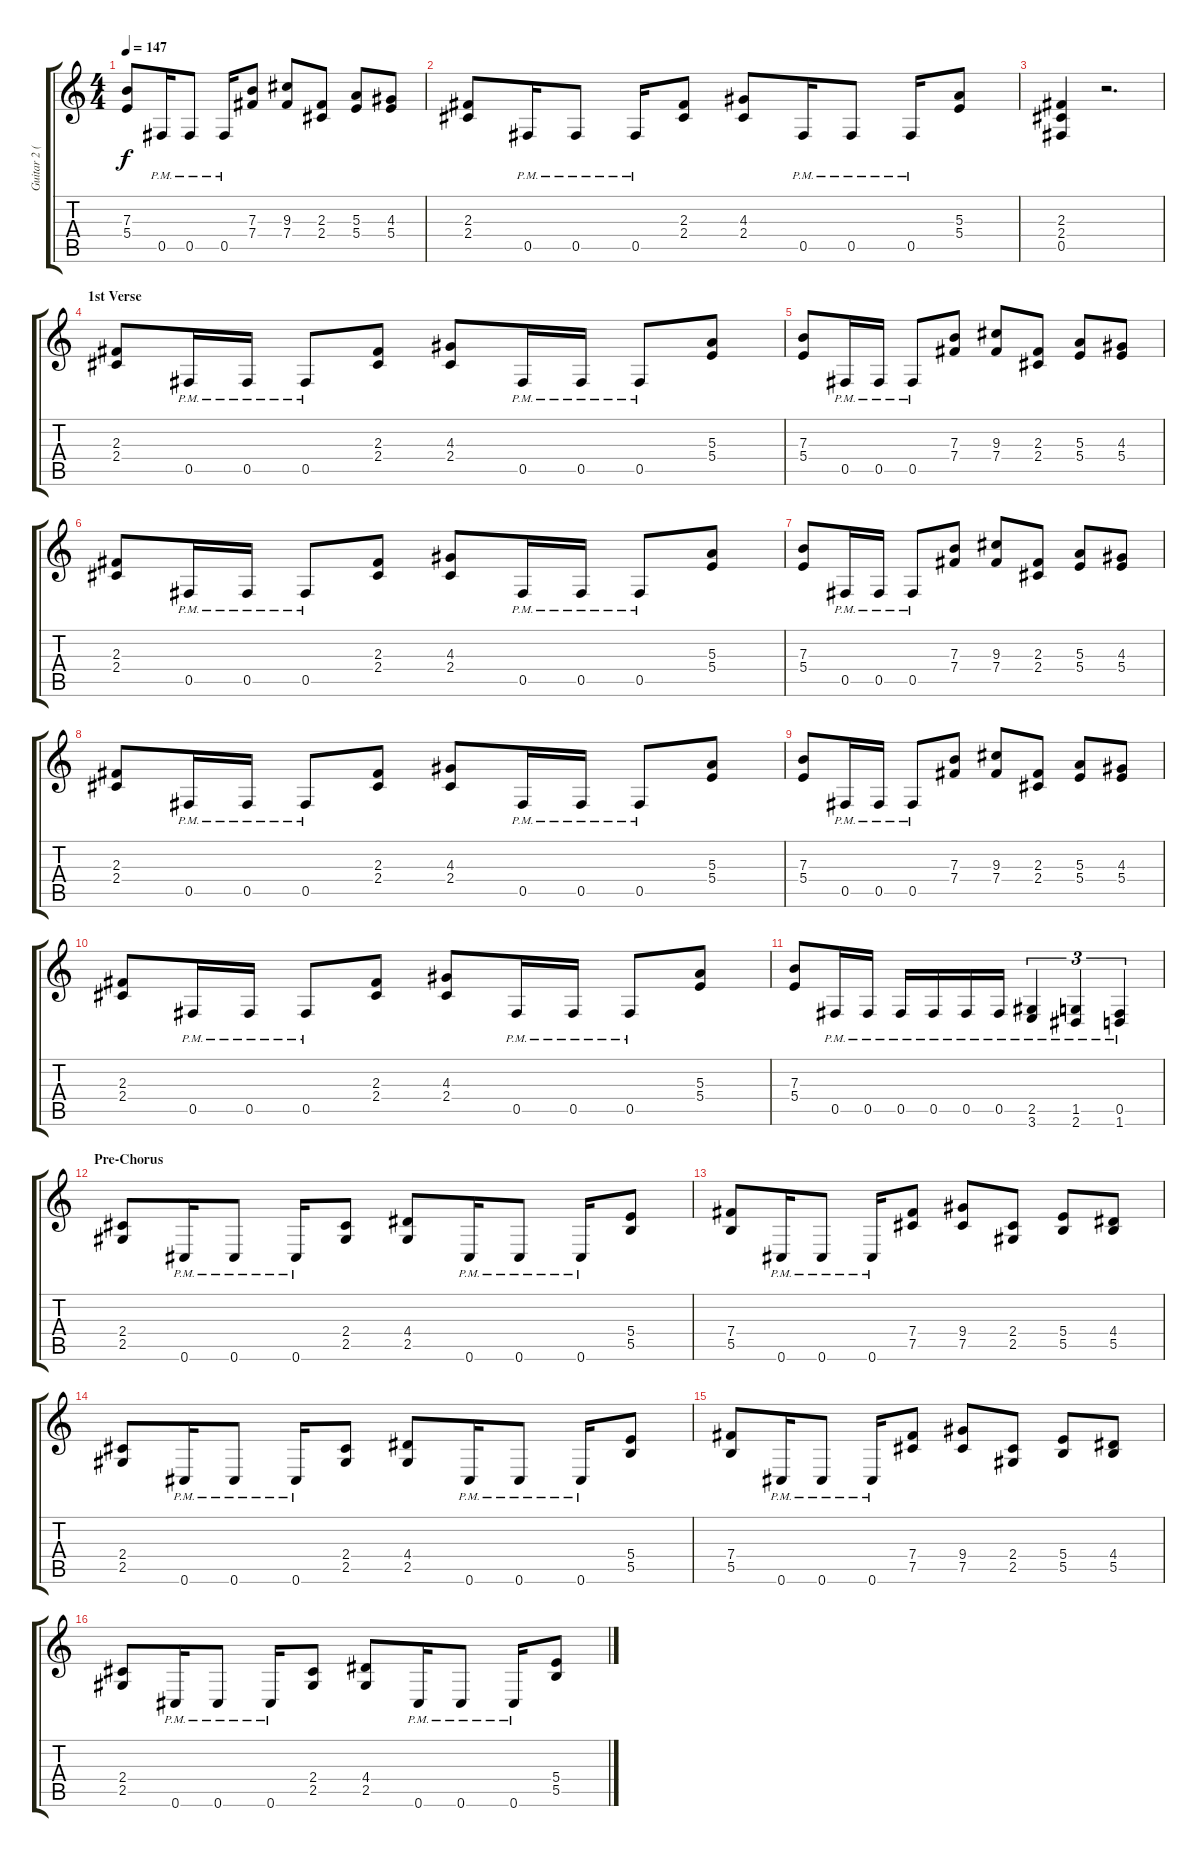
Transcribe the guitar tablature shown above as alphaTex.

\track ("Guitar 2 (Rhythm)" "Guitar 2 (") {instrument distortionguitar}
\staff {score tabs}
\tuning (Db4 Ab3 E3 B2 Gb2 Db2) {hide}
\ts (4 4)
\tempo 147
\clef g2
\ks c
(7.3 5.4).8{dy f} 0.5{pm}.16 0.5{pm}.8 0.5{pm}.16 (7.3 7.4).8 (9.3 7.4).8 (2.3 2.4).8 (5.3 5.4).8 (4.3 5.4).8 |
(2.3 2.4).8 0.5{pm}.16 0.5{pm}.8 0.5{pm}.16 (2.3 2.4).8 (4.3 2.4).8 0.5{pm}.16 0.5{pm}.8 0.5{pm}.16 (5.3 5.4).8 |
(2.3 2.4 0.5).4 r.2{d} |
\section ("" "1st Verse")
(2.3 2.4).8 0.5{pm}.16 0.5{pm}.16 0.5{pm}.8 (2.3 2.4).8 (4.3 2.4).8 0.5{pm}.16 0.5{pm}.16 0.5{pm}.8 (5.3 5.4).8 |
(7.3 5.4).8 0.5{pm}.16 0.5{pm}.16 0.5{pm}.8 (7.3 7.4).8 (9.3 7.4).8 (2.3 2.4).8 (5.3 5.4).8 (4.3 5.4).8 |
(2.3 2.4).8 0.5{pm}.16 0.5{pm}.16 0.5{pm}.8 (2.3 2.4).8 (4.3 2.4).8 0.5{pm}.16 0.5{pm}.16 0.5{pm}.8 (5.3 5.4).8 |
(7.3 5.4).8 0.5{pm}.16 0.5{pm}.16 0.5{pm}.8 (7.3 7.4).8 (9.3 7.4).8 (2.3 2.4).8 (5.3 5.4).8 (4.3 5.4).8 |
(2.3 2.4).8 0.5{pm}.16 0.5{pm}.16 0.5{pm}.8 (2.3 2.4).8 (4.3 2.4).8 0.5{pm}.16 0.5{pm}.16 0.5{pm}.8 (5.3 5.4).8 |
(7.3 5.4).8 0.5{pm}.16 0.5{pm}.16 0.5{pm}.8 (7.3 7.4).8 (9.3 7.4).8 (2.3 2.4).8 (5.3 5.4).8 (4.3 5.4).8 |
(2.3 2.4).8 0.5{pm}.16 0.5{pm}.16 0.5{pm}.8 (2.3 2.4).8 (4.3 2.4).8 0.5{pm}.16 0.5{pm}.16 0.5{pm}.8 (5.3 5.4).8 |
(7.3 5.4).8 0.5{pm}.16 0.5{pm}.16 0.5{pm}.16 0.5{pm}.16 0.5{pm}.16 0.5{pm}.16 (2.5{pm} 3.6{pm}).4{tu (3 2)} (1.5{pm} 2.6{pm}).4{tu (3 2)} (0.5{pm} 1.6{pm}).4{tu (3 2)} |
\section ("" "Pre-Chorus")
(2.4 2.5).8 0.6{pm}.16 0.6{pm}.8 0.6{pm}.16 (2.4 2.5).8 (4.4 2.5).8 0.6{pm}.16 0.6{pm}.8 0.6{pm}.16 (5.4 5.5).8 |
(7.4 5.5).8 0.6{pm}.16 0.6{pm}.8 0.6{pm}.16 (7.4 7.5).8 (9.4 7.5).8 (2.4 2.5).8 (5.4 5.5).8 (4.4 5.5).8 |
(2.4 2.5).8 0.6{pm}.16 0.6{pm}.8 0.6{pm}.16 (2.4 2.5).8 (4.4 2.5).8 0.6{pm}.16 0.6{pm}.8 0.6{pm}.16 (5.4 5.5).8 |
(7.4 5.5).8 0.6{pm}.16 0.6{pm}.8 0.6{pm}.16 (7.4 7.5).8 (9.4 7.5).8 (2.4 2.5).8 (5.4 5.5).8 (4.4 5.5).8 |
(2.4 2.5).8 0.6{pm}.16 0.6{pm}.8 0.6{pm}.16 (2.4 2.5).8 (4.4 2.5).8 0.6{pm}.16 0.6{pm}.8 0.6{pm}.16 (5.4 5.5).8
